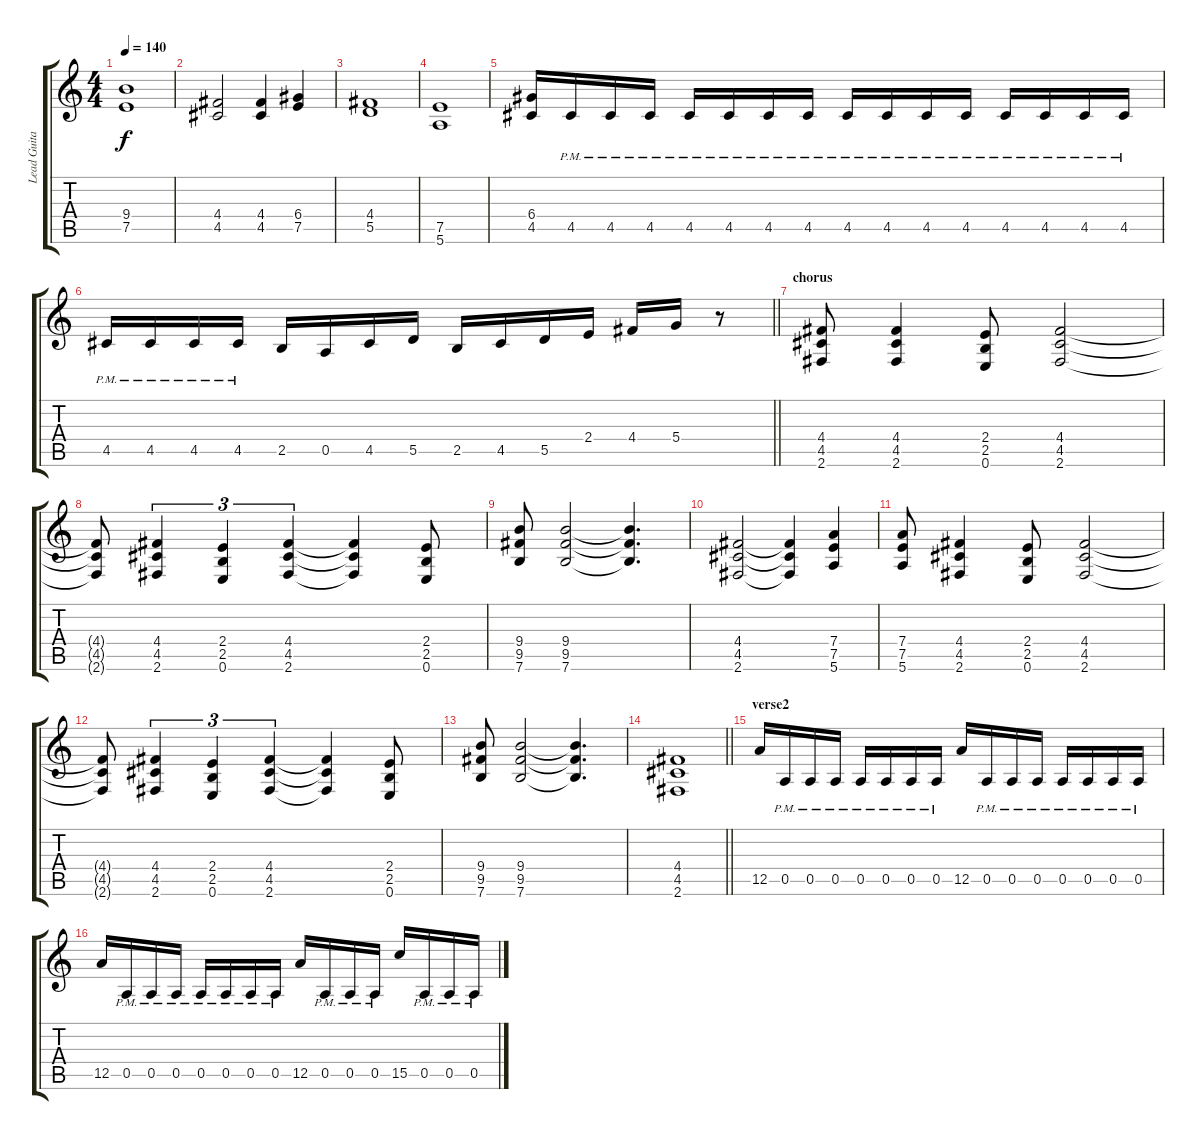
\track ("Lead Guitar" "Lead Guita") {instrument overdrivenguitar}
\staff {score tabs}
\tuning (E4 B3 G3 D3 A2 E2) {hide}
\ts (4 4)
\tempo 140
\clef g2
\ks c
(9.4 7.5).1{dy f} |
(4.4 4.5).2 (4.4 4.5).4 (6.4 7.5).4 |
(4.4 5.5).1 |
(7.5 5.6).1 |
(6.4 4.5).16 4.5{pm}.16 4.5{pm}.16 4.5{pm}.16 4.5{pm}.16 4.5{pm}.16 4.5{pm}.16 4.5{pm}.16 4.5{pm}.16 4.5{pm}.16 4.5{pm}.16 4.5{pm}.16 4.5{pm}.16 4.5{pm}.16 4.5{pm}.16 4.5{pm}.16 |
\barLineRight lightlight
4.5{pm}.16 4.5{pm}.16 4.5{pm}.16 4.5{pm}.16 2.5.16 0.5.16 4.5.16 5.5.16 2.5.16 4.5.16 5.5.16 2.4.16 4.4.16 5.4.16 r.8 |
\section ("" "chorus")
(4.4 4.5 2.6).8 (4.4 4.5 2.6).4 (2.4 2.5 0.6).8 (4.4 4.5 2.6).2 |
(4.4{t} 4.5{t} 2.6{t}).8 (4.4 4.5 2.6).4{tu (3 2)} (2.4 2.5 0.6).4{tu (3 2)} (4.4 4.5 2.6).4{tu (3 2)} (4.4{t} 4.5{t} 2.6{t}).4 (2.4 2.5 0.6).8 |
(9.4 9.5 7.6).8 (9.4 9.5 7.6).2 (9.4{t} 9.5{t} 7.6{t}).4{d} |
(4.4 4.5 2.6).2 (4.4{t} 4.5{t} 2.6{t}).4 (7.4 7.5 5.6).4 |
(7.4 7.5 5.6).8 (4.4 4.5 2.6).4 (2.4 2.5 0.6).8 (4.4 4.5 2.6).2 |
(4.4{t} 4.5{t} 2.6{t}).8 (4.4 4.5 2.6).4{tu (3 2)} (2.4 2.5 0.6).4{tu (3 2)} (4.4 4.5 2.6).4{tu (3 2)} (4.4{t} 4.5{t} 2.6{t}).4 (2.4 2.5 0.6).8 |
(9.4 9.5 7.6).8 (9.4 9.5 7.6).2 (9.4{t} 9.5{t} 7.6{t}).4{d} |
\barLineRight lightlight
(4.4 4.5 2.6).1 |
\section ("" "verse2")
12.5.16 0.5{pm}.16 0.5{pm}.16 0.5{pm}.16 0.5{pm}.16 0.5{pm}.16 0.5{pm}.16 0.5{pm}.16 12.5.16 0.5{pm}.16 0.5{pm}.16 0.5{pm}.16 0.5{pm}.16 0.5{pm}.16 0.5{pm}.16 0.5{pm}.16 |
12.5.16 0.5{pm}.16 0.5{pm}.16 0.5{pm}.16 0.5{pm}.16 0.5{pm}.16 0.5{pm}.16 0.5{pm}.16 12.5.16 0.5{pm}.16 0.5{pm}.16 0.5{pm}.16 15.5.16 0.5{pm}.16 0.5{pm}.16 0.5{pm}.16
